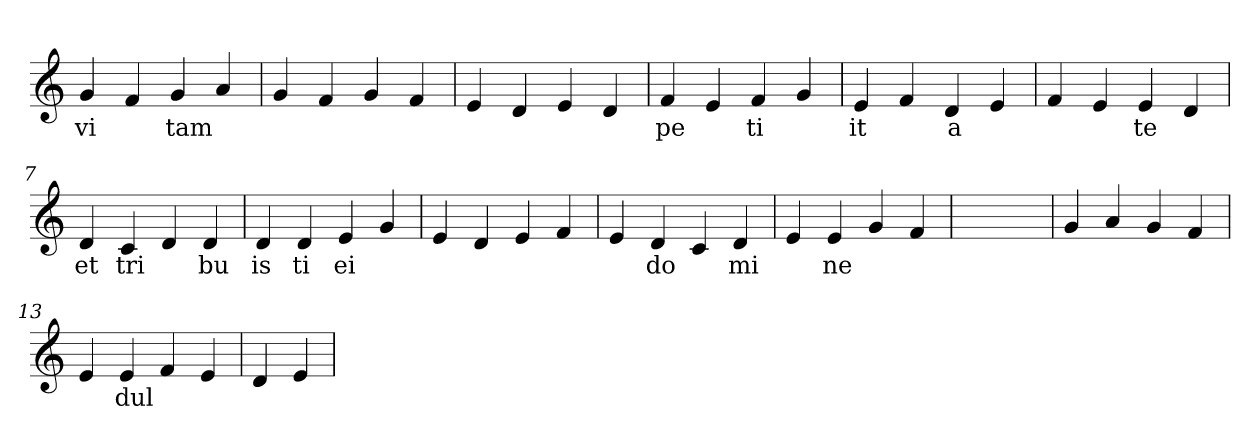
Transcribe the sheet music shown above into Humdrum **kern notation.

**kern	**text
*part1	*part1
*staff1	*staff1
*clefG2	*
=1	=1
4g	vi
4f	.
4g	tam
4a	.
=2	=2
4g	.
4f	.
4g	.
4f	.
=3	=3
4e	.
4d	.
4e	.
4d	.
=4	=4
4f	pe
4e	.
4f	ti
4g	.
=5	=5
4e	it
4f	.
4d	a
4e	.
=6	=6
4f	.
4e	.
4e	te
4d	.
=7	=7
4d	et
4c	tri
4d	.
4d	bu
=8	=8
4d	is
4d	ti
4e	ei
4g	.
=9	=9
4e	.
4d	.
4e	.
4f	.
=10	=10
4e	.
4d	do
4c	.
4d	mi
=11	=11
4e	.
4e	ne
4g	.
4f	.
=12	=12
1ryy	.
=12	=12
4g	.
4a	.
4g	.
4f	.
=13	=13
4e	.
4e	dul
4f	.
4e	.
=14	=14
4d	.
4e	.
=	=
*-	*-
